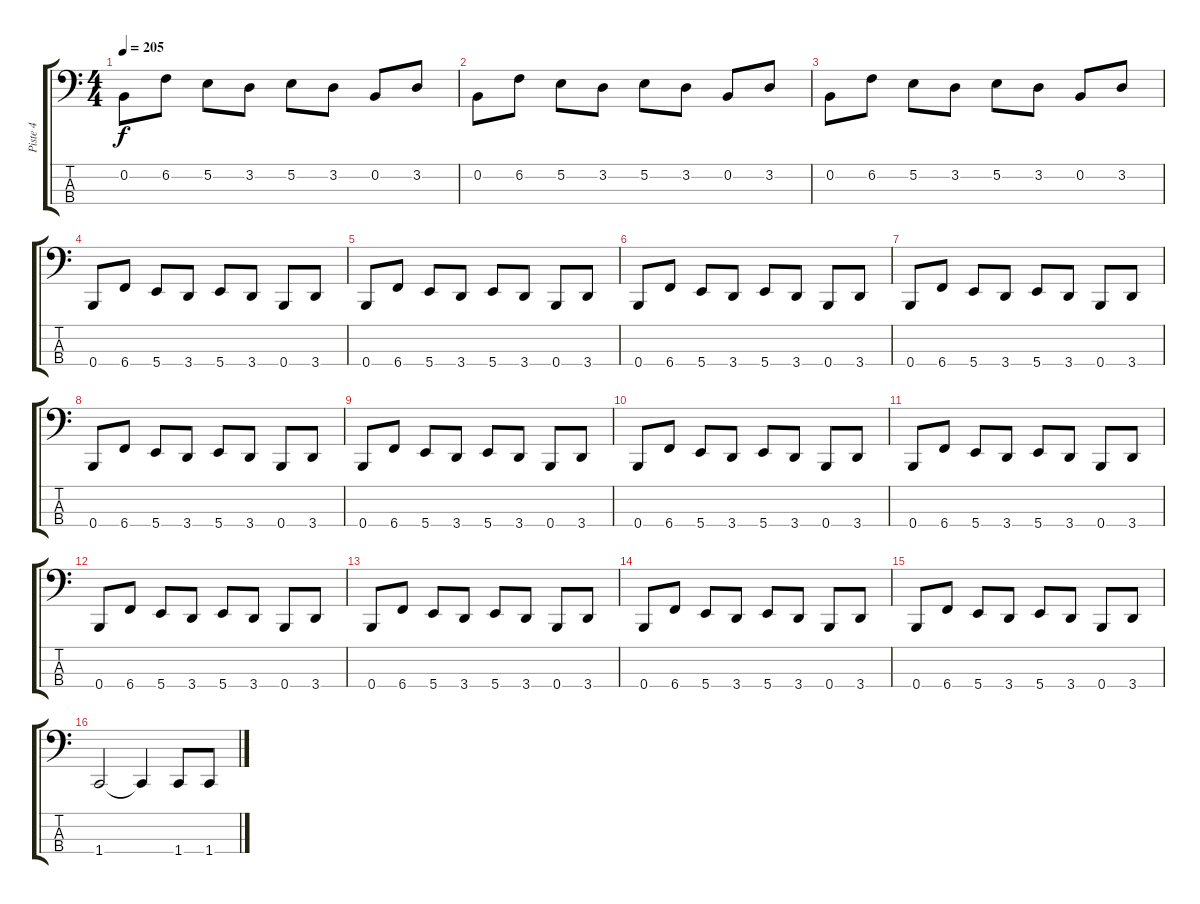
\track ("Piste 4" "Piste 4") {instrument electricbassfinger}
\staff {score tabs}
\tuning (E2 B1 Gb1 B0) {hide}
\ts (4 4)
\tempo 205
\clef f4
\ks c
0.2.8{dy f} 6.2.8 5.2.8 3.2.8 5.2.8 3.2.8 0.2.8 3.2.8 |
0.2.8 6.2.8 5.2.8 3.2.8 5.2.8 3.2.8 0.2.8 3.2.8 |
0.2.8 6.2.8 5.2.8 3.2.8 5.2.8 3.2.8 0.2.8 3.2.8 |
0.4.8 6.4.8 5.4.8 3.4.8 5.4.8 3.4.8 0.4.8 3.4.8 |
0.4.8 6.4.8 5.4.8 3.4.8 5.4.8 3.4.8 0.4.8 3.4.8 |
0.4.8 6.4.8 5.4.8 3.4.8 5.4.8 3.4.8 0.4.8 3.4.8 |
0.4.8 6.4.8 5.4.8 3.4.8 5.4.8 3.4.8 0.4.8 3.4.8 |
0.4.8 6.4.8 5.4.8 3.4.8 5.4.8 3.4.8 0.4.8 3.4.8 |
0.4.8 6.4.8 5.4.8 3.4.8 5.4.8 3.4.8 0.4.8 3.4.8 |
0.4.8 6.4.8 5.4.8 3.4.8 5.4.8 3.4.8 0.4.8 3.4.8 |
0.4.8 6.4.8 5.4.8 3.4.8 5.4.8 3.4.8 0.4.8 3.4.8 |
0.4.8 6.4.8 5.4.8 3.4.8 5.4.8 3.4.8 0.4.8 3.4.8 |
0.4.8 6.4.8 5.4.8 3.4.8 5.4.8 3.4.8 0.4.8 3.4.8 |
0.4.8 6.4.8 5.4.8 3.4.8 5.4.8 3.4.8 0.4.8 3.4.8 |
0.4.8 6.4.8 5.4.8 3.4.8 5.4.8 3.4.8 0.4.8 3.4.8 |
1.4.2 1.4{t}.4 1.4.8 1.4.8
